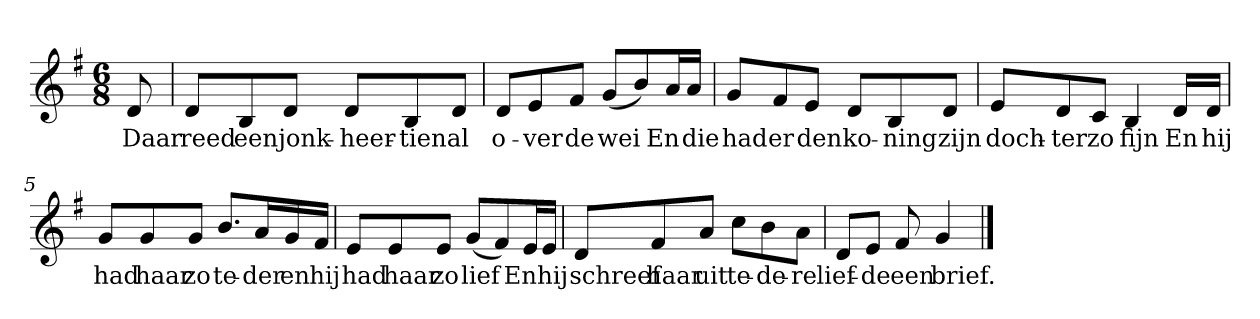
**kern	**text
*part1	*part1
*staff1	*staff1
*clefG2	*
*k[f#]	*
*G:	*
*M6/8	*
*MM120	*
=	=
8d	Daar
=1	=1
8d/L	reed
8B/	een
8d/J	jonk-
8d/L	-heer-
8B/	-tien
8d/J	al
=2	=2
8d/L	o-
8e/	-ver
8f#/J	de
(8g/L	wei
8b/)	.
16a/L	En
16a/JJ	die
=3	=3
8g/L	had
8f#/	er
8e/J	den
8d/L	ko-
8B/	-ning
8d/J	zijn
=4	=4
8e/L	doch-
8d/	-ter
8c/J	zo
4B	fijn
16d/LL	En
16d/JJ	hij
=5	=5
8g/L	had
8g/	haar
8g/J	zo
8.b/L	te-
16a/L	-der
16g/	en
16f#/JJ	hij
=6	=6
8e/L	had
8e/	haar
8e/J	zo
(8g/L	lief
8f#/)	.
16e/L	En
16e/JJ	hij
=7	=7
8d/L	schreef
8f#/	haar
8a/J	uit
8cc\L	te-
8b\	-de-
8a\J	-re
=8	=8
8d/L	lief-
8e/J	-de
8f#	een
4g	brief.
==	==
*-	*-
